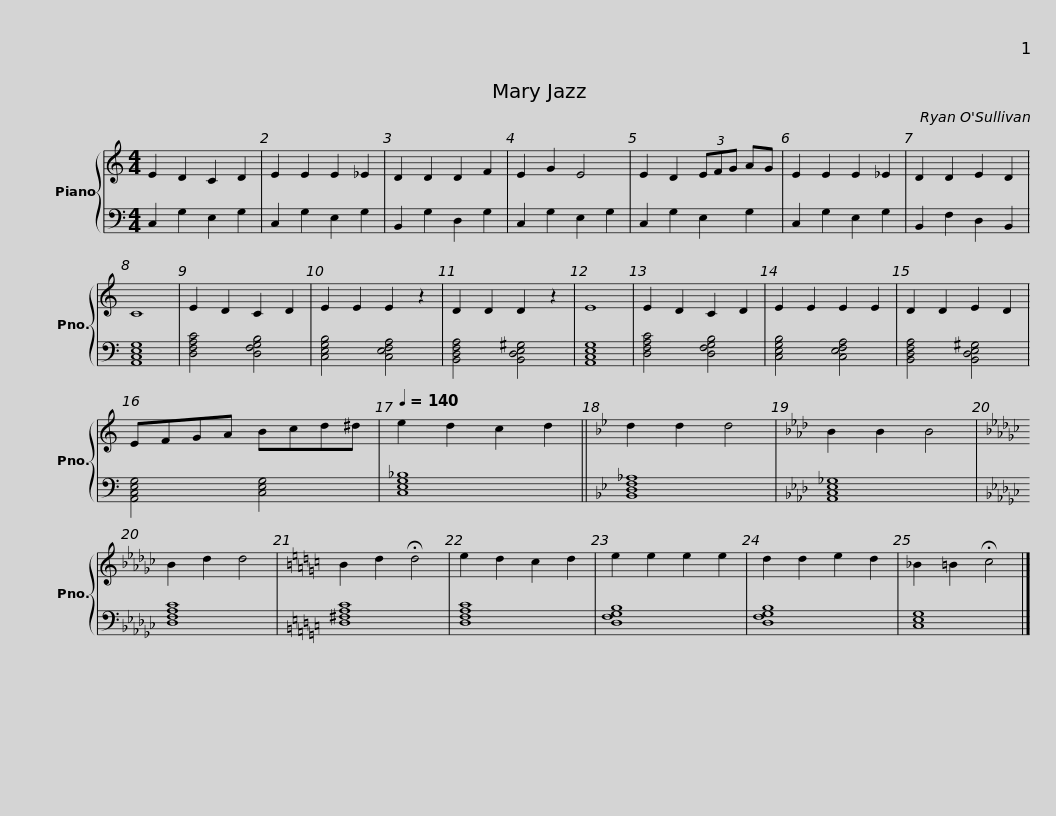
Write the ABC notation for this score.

X:1
%%score { 1 | 2 }
L:1/8
M:4/4
I:linebreak $
K:C
V:1 treble
V:2 bass
V:1
 E2 D2 C2 D2 | E2 E2 E2 _E2 | D2 D2 D2 F2 | E2 G2 E4 | E2 D2 (3EFG AG | %5
 E2 E2 E2 _E2 | D2 D2 E2 D2 | C8 | E2 D2 C2 D2 |$ E2 E2 E2 z2 | %10
 D2 D2 D2 z2 | E8 | E2 D2 C2 D2 | E2 E2 E2 E2 | D2 D2 E2 D2 | %15
 EFGA Bcd^d |[Q:1/4=140] e2 d2 c2 d2 ||$[K:Bb] d2 d2 d4 |[K:Ab] B2 B2 B4 |[K:Gb] B2 d2 d4 | %20
[K:C] B2 d2 !fermata!d4 | e2 d2 c2 d2 | e2 e2 e2 e2 | d2 d2 e2 d2 | _B2 =B2 !fermata!c4 |] %25
V:2
 C,2 G,2 E,2 G,2 | C,2 G,2 E,2 G,2 | B,,2 G,2 D,2 G,2 | C,2 G,2 E,2 G,2 | C,2 G,2 E,2 G,2 | %5
 C,2 G,2 E,2 G,2 | B,,2 F,2 D,2 B,,2 | [A,,C,E,G,]8 | [D,F,A,C]4 [D,F,G,B,]4 |$ [C,E,G,B,]4 [C,E,F,A,]4 | %10
 [B,,D,F,A,]4 [B,,D,E,^G,]4 | [A,,C,E,G,]8 | [D,F,A,C]4 [D,F,G,B,]4 | [C,E,G,B,]4 [C,E,F,A,]4 | [B,,D,F,A,]4 [B,,D,E,^G,]4 | %15
 [A,,C,E,G,]4 [C,E,G,]4 | [C,E,G,_B,]8 ||$[K:Bb] [B,,D,F,_A,]8 |[K:Ab] [A,,C,E,_G,]8 |[K:Gb] [D,F,A,C]8 | %20
[K:C] [D,^F,A,C]8 | [D,F,A,C]8 | [D,F,G,B,]8 | [D,F,G,B,]8 | [C,E,G,]8 |] %25
